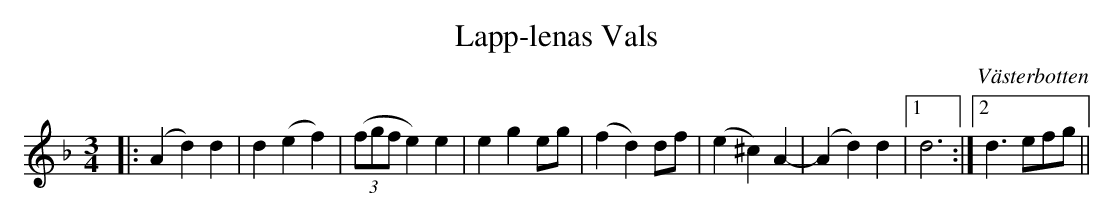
X:1
T:Lapp-lenas Vals
O:Västerbotten
M:3/4
L:1/4
K:Dm
|: (Ad) d | d(ef) |(3(f/g/f/ e)e | eg e/g/ | (fd) d/f/ | (e^c)A- |(Ad)d |1 d3 :|2 d3/ e/f/g/ ||
